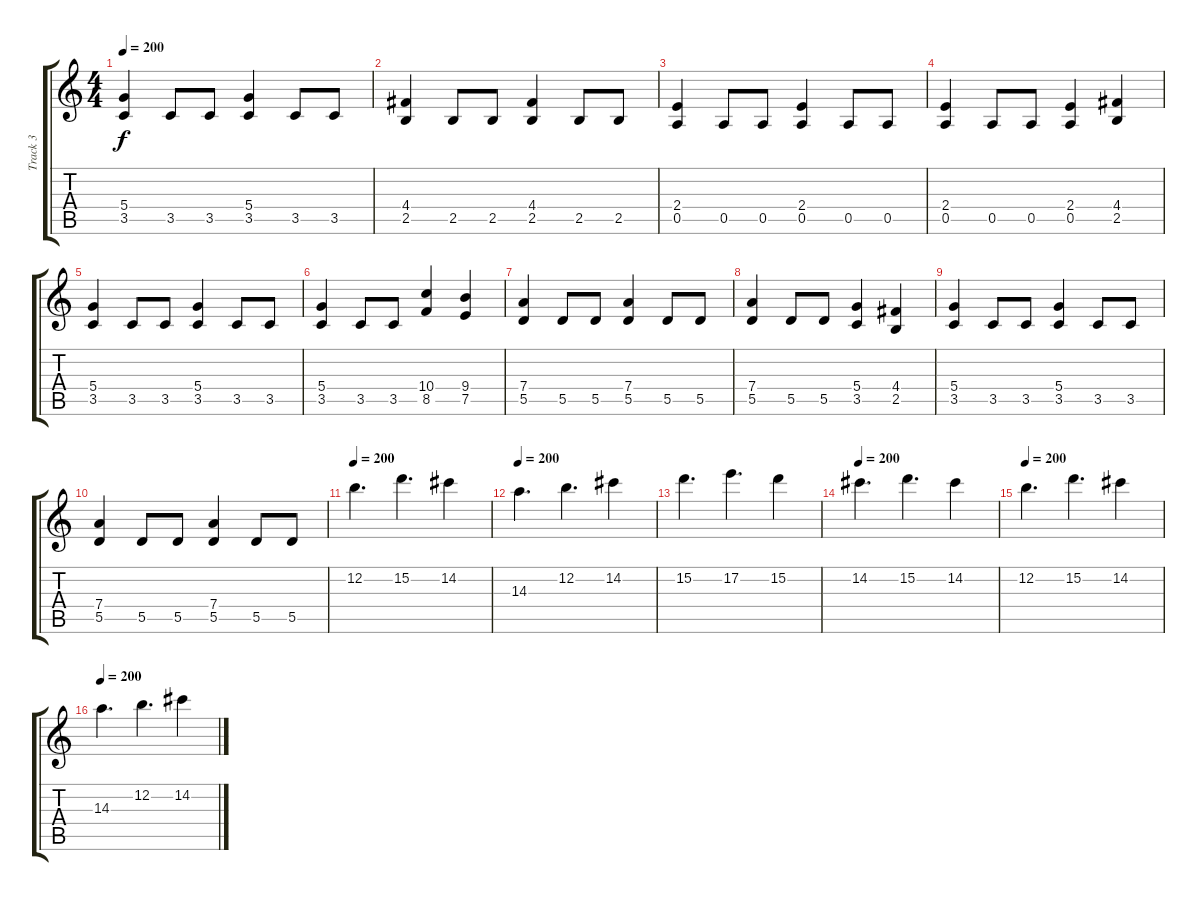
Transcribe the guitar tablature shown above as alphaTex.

\track ("Track 3" "Track 3") {instrument overdrivenguitar}
\staff {score tabs}
\tuning (E4 B3 G3 D3 A2 E2) {hide}
\ts (4 4)
\tempo 200
\clef g2
\ks c
(5.4 3.5).4{dy f} 3.5.8 3.5.8 (5.4 3.5).4 3.5.8 3.5.8 |
(4.4 2.5).4 2.5.8 2.5.8 (4.4 2.5).4 2.5.8 2.5.8 |
(2.4 0.5).4 0.5.8 0.5.8 (2.4 0.5).4 0.5.8 0.5.8 |
(2.4 0.5).4 0.5.8 0.5.8 (2.4 0.5).4 (4.4 2.5).4 |
(5.4 3.5).4 3.5.8 3.5.8 (5.4 3.5).4 3.5.8 3.5.8 |
(5.4 3.5).4 3.5.8 3.5.8 (10.4 8.5).4 (9.4 7.5).4 |
(7.4 5.5).4 5.5.8 5.5.8 (7.4 5.5).4 5.5.8 5.5.8 |
(7.4 5.5).4 5.5.8 5.5.8 (5.4 3.5).4 (4.4 2.5).4 |
(5.4 3.5).4 3.5.8 3.5.8 (5.4 3.5).4 3.5.8 3.5.8 |
(7.4 5.5).4 5.5.8 5.5.8 (7.4 5.5).4 5.5.8 5.5.8 |
\tempo 200
12.2.4{d} 15.2.4{d} 14.2.4 |
\tempo 200
14.3.4{d} 12.2.4{d} 14.2.4 |
15.2.4{d} 17.2.4{d} 15.2.4 |
\tempo 200
14.2.4{d} 15.2.4{d} 14.2.4 |
\tempo 200
12.2.4{d} 15.2.4{d} 14.2.4 |
\tempo 200
14.3.4{d} 12.2.4{d} 14.2.4
